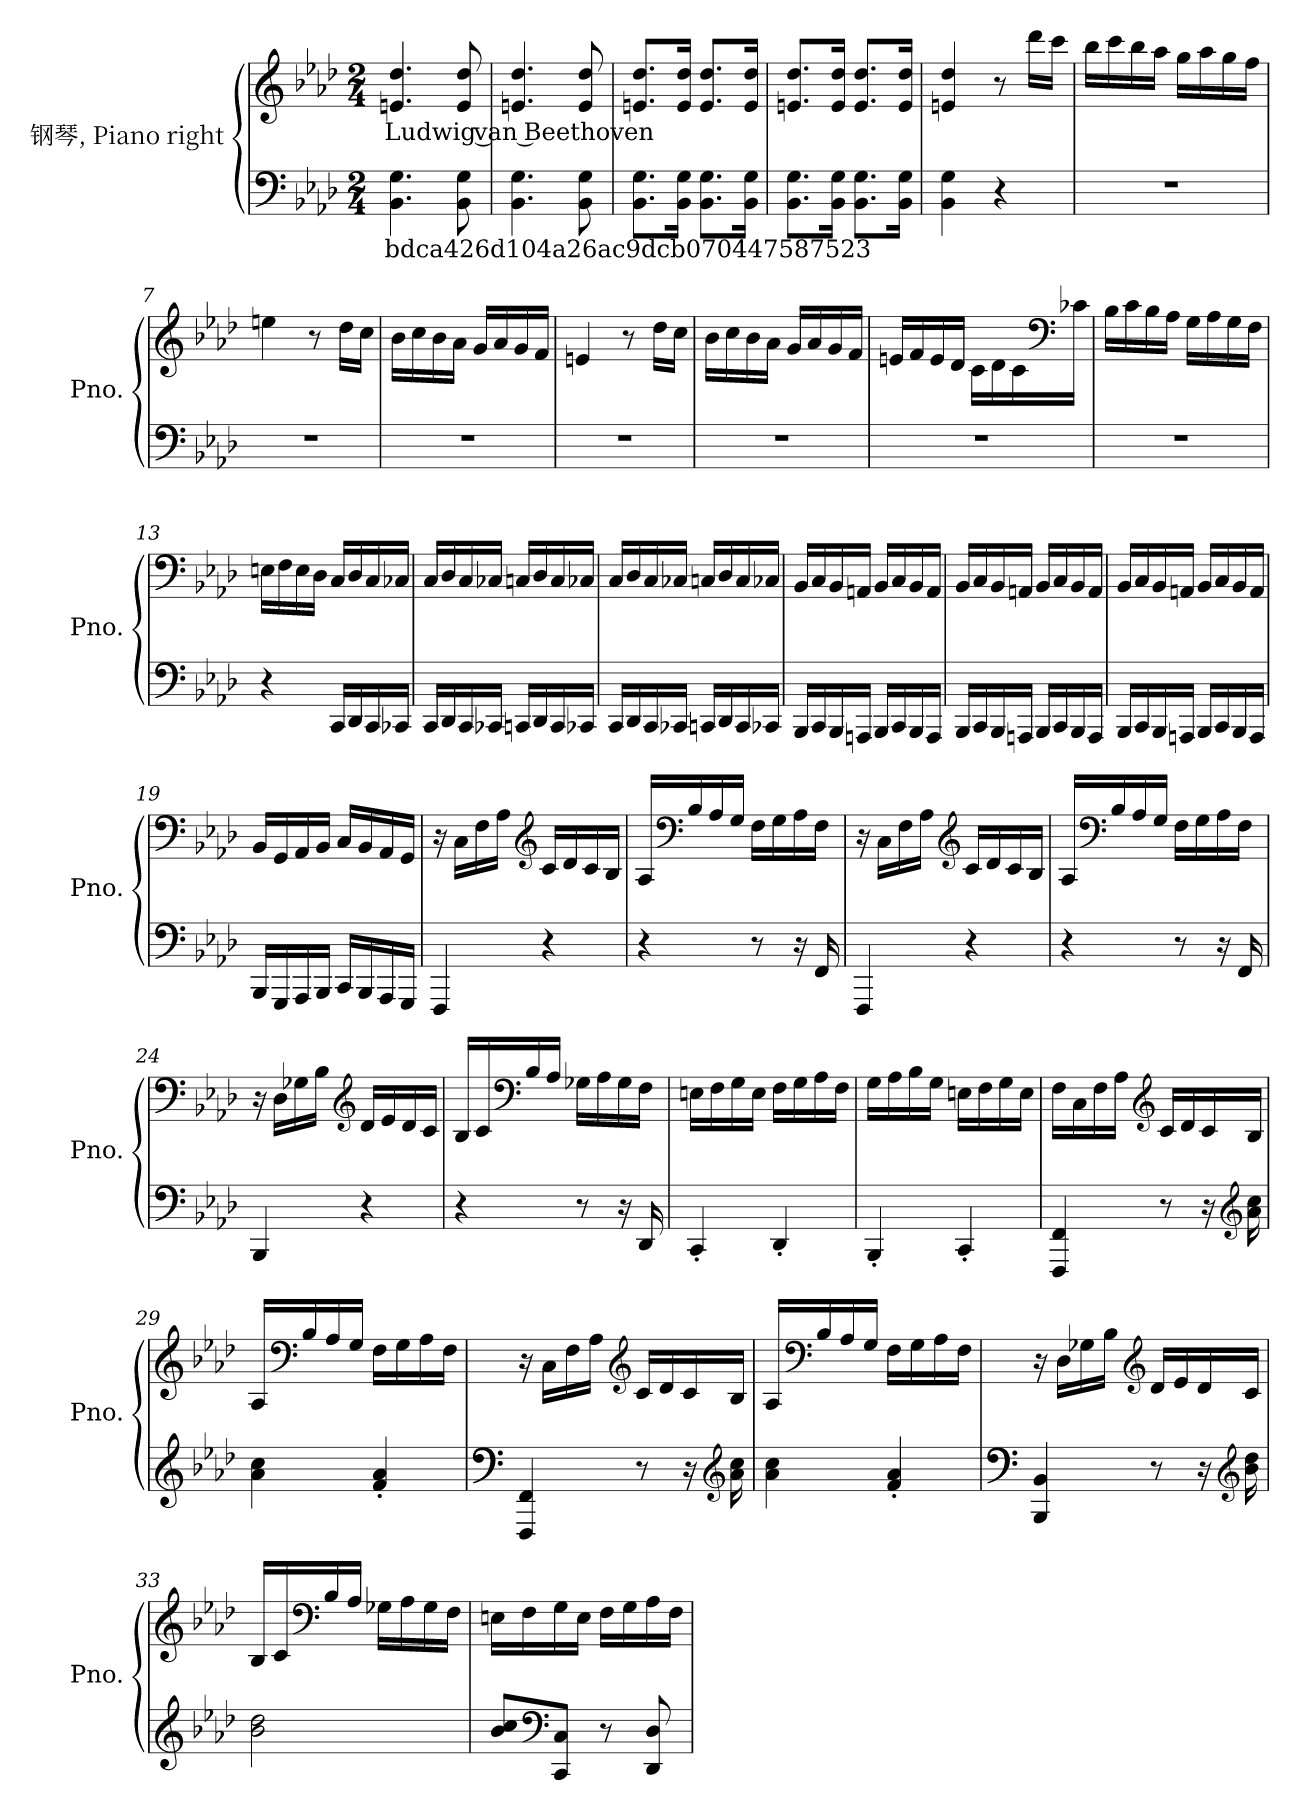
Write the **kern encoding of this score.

**kern	**text	**kern	**text
*part1	*part1	*part1	*part1
*staff2	*staff2	*staff1	*staff1
*I"钢琴, Piano right	*	*	*
*I'Pno.	*	*	*
*clefF4	*	*clefG2	*
*k[b-e-a-d-]	*	*k[b-e-a-d-]	*
*M2/4	*	*M2/4	*
*MM139	*	*MM139	*
=1	=1	=1	=1
4.BB-\ 4.G\	bdca426d104a26ac9dcb070447587523	4.en/ 4.dd-/	Ludwig van Beethoven
8BB-\ 8G\	.	8e/ 8dd-/	.
=2	=2	=2	=2
4.BB-\ 4.G\	.	4.en/ 4.dd-/	.
8BB-\ 8G\	.	8e/ 8dd-/	.
=3	=3	=3	=3
8.BB-\ 8.G\L	.	8.en/ 8.dd-/L	.
16BB-\ 16G\Jk	.	16e/ 16dd-/Jk	.
8.BB-\ 8.G\L	.	8.e/ 8.dd-/L	.
16BB-\ 16G\Jk	.	16e/ 16dd-/Jk	.
=4	=4	=4	=4
8.BB-\ 8.G\L	.	8.en/ 8.dd-/L	.
16BB-\ 16G\Jk	.	16e/ 16dd-/Jk	.
8.BB-\ 8.G\L	.	8.e/ 8.dd-/L	.
16BB-\ 16G\Jk	.	16e/ 16dd-/Jk	.
!!LO:LB:g=z
=5	=5	=5	=5
4BB-\ 4G\	.	4en/ 4dd-/	.
*	*	*MM144	*
4r	.	8r	.
.	.	16ddd-\LL	.
.	.	16ccc\JJ	.
=6	=6	=6	=6
2r	.	16bb-\LL	.
.	.	16ccc\	.
.	.	16bb-\	.
.	.	16aa-\JJ	.
.	.	16gg\LL	.
.	.	16aa-\	.
.	.	16gg\	.
.	.	16ff\JJ	.
=7	=7	=7	=7
*	*	*MM138	*
2r	.	4een\	.
*	*	*MM144	*
.	.	8r	.
.	.	16dd-\LL	.
.	.	16cc\JJ	.
=8	=8	=8	=8
2r	.	16b-\LL	.
.	.	16cc\	.
.	.	16b-\	.
.	.	16a-\JJ	.
.	.	16g/LL	.
.	.	16a-/	.
.	.	16g/	.
.	.	16f/JJ	.
=9	=9	=9	=9
*	*	*MM140	*
2r	.	4en/	.
*	*	*MM144	*
.	.	8r	.
.	.	16dd-\LL	.
.	.	16cc\JJ	.
=10	=10	=10	=10
2r	.	16b-\LL	.
.	.	16cc\	.
.	.	16b-\	.
.	.	16a-\JJ	.
.	.	16g/LL	.
.	.	16a-/	.
.	.	16g/	.
.	.	16f/JJ	.
!!LO:LB:g=z
=11	=11	=11	=11
*	*	*MM145	*
2r	.	16en/LL	.
.	.	16f/	.
.	.	16e/	.
.	.	16d-/JJ	.
.	.	16c\LL	.
.	.	16d-\	.
.	.	16c\	.
*	*	*clefF4	*
.	.	16c-X\JJ	.
=12	=12	=12	=12
*	*	*MM146	*
2r	.	16B-\LL	.
.	.	16c\	.
.	.	16B-\	.
.	.	16A-\JJ	.
.	.	16G\LL	.
.	.	16A-\	.
.	.	16G\	.
.	.	16F\JJ	.
=13	=13	=13	=13
4r	.	16En\LL	.
.	.	16F\	.
.	.	16E\	.
.	.	16D-\JJ	.
16CC/LL	.	16C/LL	.
16DD-/	.	16D-/	.
16CC/	.	16C/	.
*	*	*MM140	*
16CC-X/JJ	.	16C-X/JJ	.
=14	=14	=14	=14
*	*	*MM151	*
16CC/LL	.	16C/LL	.
*	*	*MM151	*
16DD-/	.	16D-/	.
*	*	*MM149	*
16CC/	.	16C/	.
16CC-X/JJ	.	16C-X/JJ	.
*	*	*MM151	*
16CCn/LL	.	16Cn/LL	.
16DD-/	.	16D-/	.
*	*	*MM149	*
16CC/	.	16C/	.
16CC-X/JJ	.	16C-X/JJ	.
!!LO:LB:g=z
=15	=15	=15	=15
*	*	*MM150	*
16CC/LL	.	16C/LL	.
*	*	*MM149	*
16DD-/	.	16D-/	.
16CC/	.	16C/	.
16CC-X/JJ	.	16C-X/JJ	.
*	*	*MM149	*
16CCn/LL	.	16Cn/LL	.
*	*	*MM150	*
16DD-/	.	16D-/	.
16CC/	.	16C/	.
*	*	*MM141	*
16CC-X/JJ	.	16C-X/JJ	.
=16	=16	=16	=16
*	*	*MM149	*
16BBB-/LL	.	16BB-/LL	.
16CC/	.	16C/	.
16BBB-/	.	16BB-/	.
16AAAn/JJ	.	16AAn/JJ	.
*	*	*MM150	*
16BBB-/LL	.	16BB-/LL	.
*	*	*MM147	*
16CC/	.	16C/	.
16BBB-/	.	16BB-/	.
*	*	*MM142	*
16AAA/JJ	.	16AA/JJ	.
=17	=17	=17	=17
16BBB-/LL	.	16BB-/LL	.
16CC/	.	16C/	.
*	*	*MM148	*
16BBB-/	.	16BB-/	.
16AAAn/JJ	.	16AAn/JJ	.
*	*	*MM148	*
16BBB-/LL	.	16BB-/LL	.
16CC/	.	16C/	.
*	*	*MM150	*
16BBB-/	.	16BB-/	.
*	*	*MM142	*
16AAA/JJ	.	16AA/JJ	.
=18	=18	=18	=18
*	*	*MM149	*
16BBB-/LL	.	16BB-/LL	.
16CC/	.	16C/	.
16BBB-/	.	16BB-/	.
16AAAn/JJ	.	16AAn/JJ	.
*	*	*MM147	*
16BBB-/LL	.	16BB-/LL	.
16CC/	.	16C/	.
16BBB-/	.	16BB-/	.
*	*	*MM142	*
16AAA/JJ	.	16AA/JJ	.
!!LO:LB:g=z
=19	=19	=19	=19
16BBB-/LL	.	16BB-/LL	.
*	*	*MM145	*
16GGG/	.	16GG/	.
*	*	*MM144	*
16AAA-/	.	16AA-/	.
16BBB-/JJ	.	16BB-/JJ	.
16CC/LL	.	16C/LL	.
16BBB-/	.	16BB-/	.
*	*	*MM139	*
16AAA-/	.	16AA-/	.
*	*	*MM138	*
16GGG/JJ	.	16GG/JJ	.
=20	=20	=20	=20
*	*	*MM144	*
4FFF/	.	16r	.
.	.	16C\LL	.
.	.	16F\	.
*	*	*MM145	*
.	.	16A-\JJ	.
*	*	*clefG2	*
*	*	*MM146	*
4r	.	16c/LL	.
.	.	16d-/	.
.	.	16c/	.
.	.	16B-/JJ	.
=21	=21	=21	=21
4r	.	16A-/LL	.
*	*	*clefF4	*
.	.	16B-/	.
.	.	16A-/	.
.	.	16G/JJ	.
8r	.	16F\LL	.
.	.	16G\	.
16r	.	16A-\	.
*	*	*MM138	*
16FF/	.	16F\JJ	.
=22	=22	=22	=22
*	*	*MM144	*
4FFF/	.	16r	.
.	.	16C\LL	.
.	.	16F\	.
.	.	16A-\JJ	.
*	*	*clefG2	*
4r	.	16c/LL	.
.	.	16d-/	.
.	.	16c/	.
.	.	16B-/JJ	.
!!LO:LB:g=z
=23	=23	=23	=23
4r	.	16A-/LL	.
*	*	*clefF4	*
.	.	16B-/	.
*	*	*MM145	*
.	.	16A-/	.
.	.	16G/JJ	.
8r	.	16F\LL	.
.	.	16G\	.
16r	.	16A-\	.
*	*	*MM138	*
16FF/	.	16F\JJ	.
=24	=24	=24	=24
*	*	*MM144	*
4BBB-/	.	16r	.
.	.	16D-\LL	.
.	.	16G-X\	.
.	.	16B-\JJ	.
*	*	*clefG2	*
*	*	*MM145	*
4r	.	16d-/LL	.
.	.	16e-/	.
.	.	16d-/	.
.	.	16c/JJ	.
=25	=25	=25	=25
4r	.	16B-/LL	.
.	.	16c/	.
*	*	*clefF4	*
.	.	16B-/	.
.	.	16A-/JJ	.
8r	.	16G-X\LL	.
.	.	16A-\	.
16r	.	16G-\	.
*	*	*MM138	*
16DD-/	.	16F\JJ	.
=26	=26	=26	=26
*	*	*MM142	*
4CC'/	.	16En\LL	.
.	.	16F\	.
.	.	16G\	.
*	*	*MM138	*
.	.	16E\JJ	.
*	*	*MM142	*
4DD-'/	.	16F\LL	.
.	.	16G\	.
.	.	16A-\	.
*	*	*MM138	*
.	.	16F\JJ	.
!!LO:PB:g=z
=27	=27	=27	=27
*	*	*MM142	*
4BBB-'/	.	16G\LL	.
.	.	16A-\	.
.	.	16B-\	.
*	*	*MM138	*
.	.	16G\JJ	.
*	*	*MM142	*
4CC'/	.	16En\LL	.
.	.	16F\	.
.	.	16G\	.
*	*	*MM138	*
.	.	16E\JJ	.
=28	=28	=28	=28
*	*	*MM144	*
4FFF/ 4FF/	.	16F\LL	.
.	.	16C\	.
.	.	16F\	.
.	.	16A-\JJ	.
*	*	*clefG2	*
8r	.	16c/LL	.
.	.	16d-/	.
*	*	*MM141	*
16r	.	16c/	.
*clefG2	*	*	*
16a-\ 16cc\	.	16B-/JJ	.
=29	=29	=29	=29
*	*	*MM144	*
4a-\ 4cc\	.	16A-/LL	.
*	*	*clefF4	*
.	.	16B-/	.
.	.	16A-/	.
.	.	16G/JJ	.
4f/' 4a-/'	.	16F\LL	.
.	.	16G\	.
.	.	16A-\	.
*	*	*MM138	*
.	.	16F\JJ	.
=30	=30	=30	=30
*clefF4	*	*	*
*	*	*MM144	*
4FFF/ 4FF/	.	16r	.
.	.	16C\LL	.
.	.	16F\	.
.	.	16A-\JJ	.
*	*	*clefG2	*
8r	.	16c/LL	.
.	.	16d-/	.
*	*	*MM142	*
16r	.	16c/	.
*clefG2	*	*	*
16a-\ 16cc\	.	16B-/JJ	.
!!LO:LB:g=z
=31	=31	=31	=31
*	*	*MM144	*
4a-\ 4cc\	.	16A-/LL	.
*	*	*clefF4	*
.	.	16B-/	.
.	.	16A-/	.
.	.	16G/JJ	.
4f/' 4a-/'	.	16F\LL	.
.	.	16G\	.
.	.	16A-\	.
*	*	*MM138	*
.	.	16F\JJ	.
=32	=32	=32	=32
*clefF4	*	*	*
*	*	*MM144	*
4BBB-/ 4BB-/	.	16r	.
.	.	16D-\LL	.
.	.	16G-X\	.
.	.	16B-\JJ	.
*	*	*clefG2	*
8r	.	16d-/LL	.
.	.	16e-/	.
*	*	*MM141	*
16r	.	16d-/	.
*clefG2	*	*	*
16b-\ 16dd-\	.	16c/JJ	.
=33	=33	=33	=33
*	*	*MM144	*
2b-\ 2dd-\	.	16B-/LL	.
.	.	16c/	.
*	*	*clefF4	*
.	.	16B-/	.
.	.	16A-/JJ	.
.	.	16G-X\LL	.
.	.	16A-\	.
.	.	16G-\	.
*	*	*MM138	*
.	.	16F\JJ	.
!!LO:LB:g=z
=34	=34	=34	=34
*	*	*MM142	*
8b-/ 8cc/L	.	16En\LL	.
.	.	16F\	.
*clefF4	*	*	*
8CC/ 8C/J	.	16G\	.
*	*	*MM138	*
.	.	16E\JJ	.
*	*	*MM142	*
8r	.	16F\LL	.
.	.	16G\	.
8DD-/ 8D-/	.	16A-\	.
*	*	*MM138	*
.	.	16F\JJ	.
=	=	=	=
*-	*-	*-	*-
